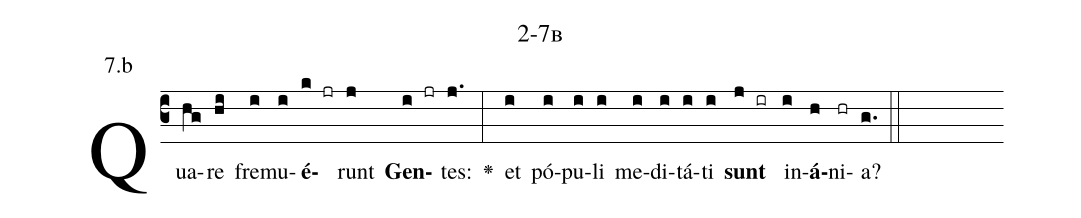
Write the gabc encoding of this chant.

name: 2-7b;
annotation: 7.b;
%%
(c3)Qua(hg)re(hi) fre(i)mu(i)<b>é</b>(k jr)runt(j) <b>Gen</b>(i jr)tes:(j.) <v>\greheightstar</v>(:) et(i) pó(i)pu(i)li(i) me(i)di(i)tá(i)ti(i) <b>sunt</b>(j ir) in(i)<b>á</b>(h)ni(hr)a?(g.) (::)


%E(i) u(i) o(j) u(i) a(h) e.(g.) (::)
